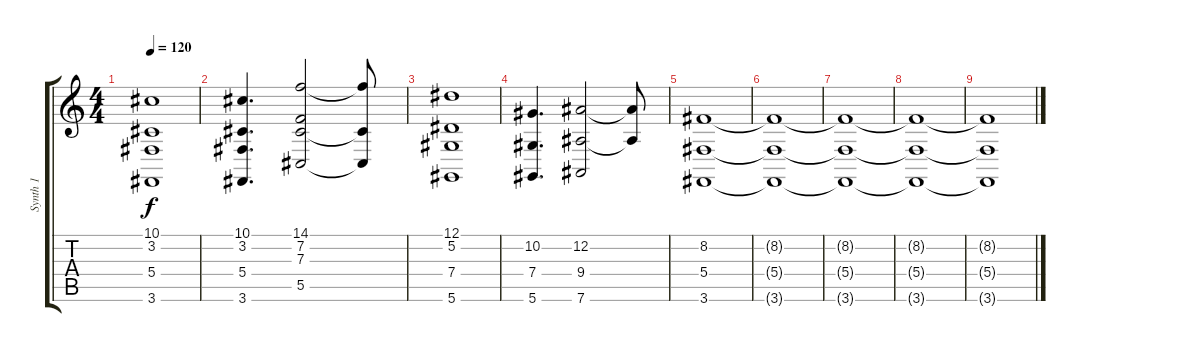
\track ("Synth 1" "Synth 1") {instrument synthstrings1}
\staff {score tabs}
\tuning (Eb4 Bb3 Gb3 Db3 Ab2 Eb2) {hide}
\ts (4 4)
\tempo 120
\clef g2
\ks c
(10.1 3.2 5.4 3.6).1{dy f} |
(10.1 3.2 5.4 3.6).4{d} (14.1 7.2 7.3 5.5).2 (14.1{t} 7.3{t} 5.5{t}).8 |
(12.1 5.2 7.4 5.6).1 |
(10.2 7.4 5.6).4{d} (12.2 9.4 7.6).2 (12.2{t} 9.4{t}).8 |
(8.2 5.4 3.6).1{volume 0} |
(8.2{t} 5.4{t} 3.6{t}).1 |
(8.2{t} 5.4{t} 3.6{t}).1 |
(8.2{t} 5.4{t} 3.6{t}).1 |
(8.2{t} 5.4{t} 3.6{t}).1
